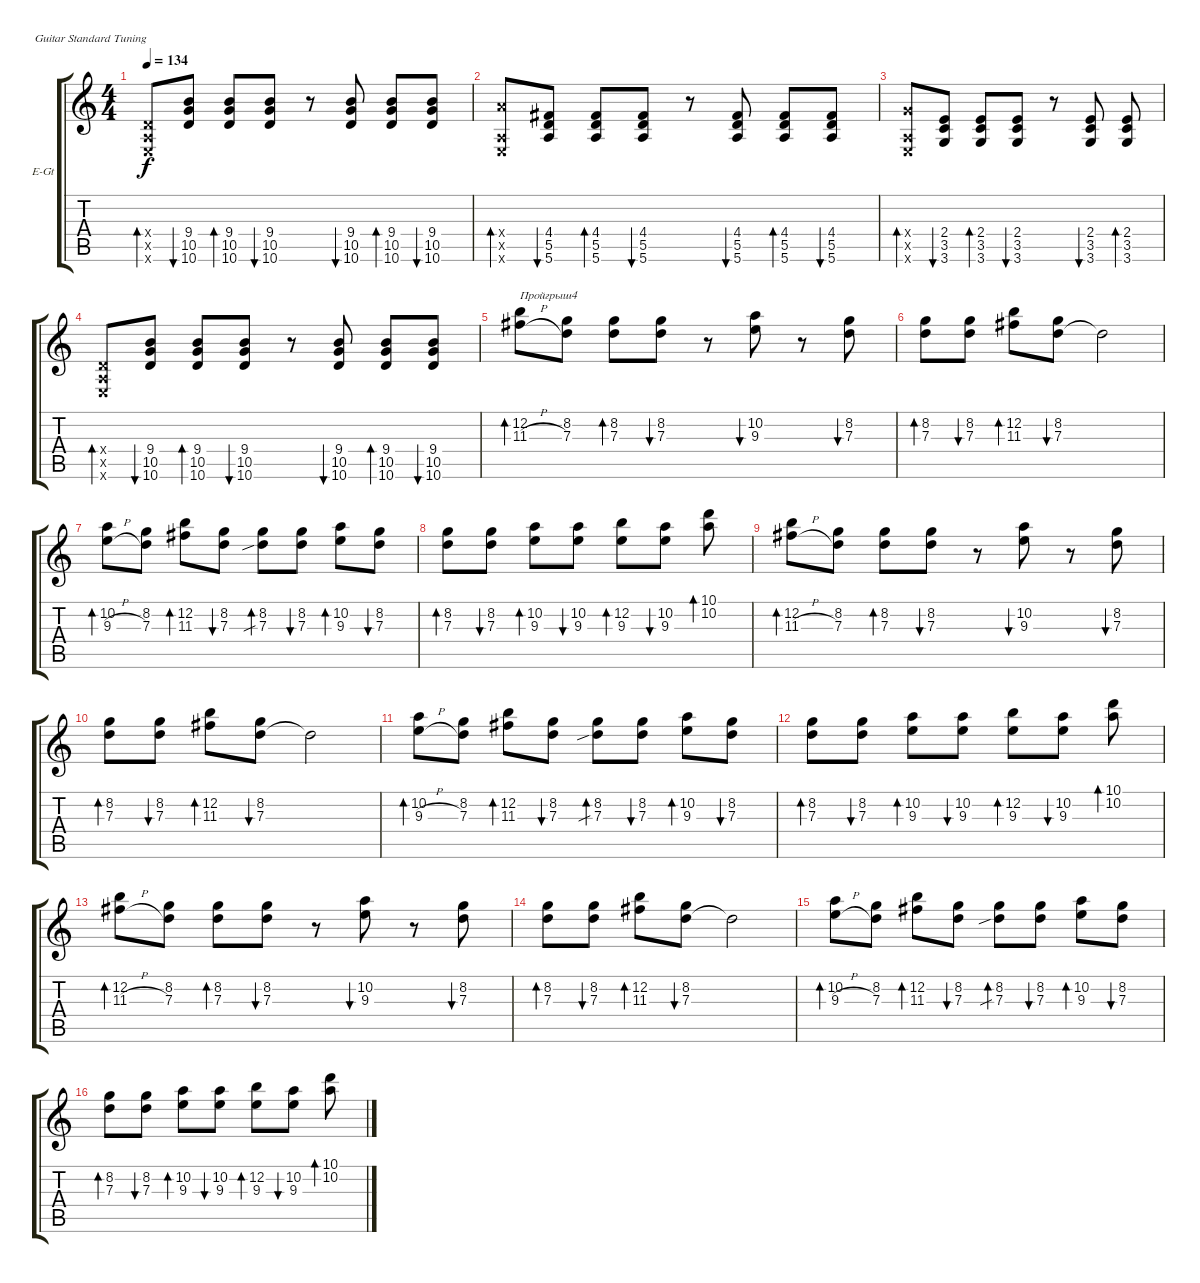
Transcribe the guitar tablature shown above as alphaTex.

\defaultSystemsLayout 4
\bracketExtendMode groupsimilarinstruments
\firstSystemTrackNameOrientation horizontal
\otherSystemsTrackNameOrientation horizontal
\track ("Партия Каспаряна" "E-Gt") {instrument overdrivenguitar}
\staff {score tabs}
\tuning (E4 B3 G3 D3 A2 E2)
\ts (4 4)
\tempo 134
\clef g2
\ks c
(0.4{x} 0.5{x} 0.6{x}).8{bd 60 dy f} (9.4 10.5 10.6).8{bu 60} (9.4 10.5 10.6).8{bd 60} (9.4 10.5 10.6).8{bu 60} r.8 (9.4 10.5 10.6).8{bu 60} (9.4 10.5 10.6).8{bd 60} (9.4 10.5 10.6).8{bu 60} |
(7.4{x} 0.5{x} 0.6{x}).8{bd 60} (4.4 5.5 5.6).8{bu 60} (4.4 5.5 5.6).8{bd 60} (4.4 5.5 5.6).8{bu 60} r.8 (4.4 5.5 5.6).8{bu 60} (4.4 5.5 5.6).8{bd 60} (4.4 5.5 5.6).8{bu 60} |
(5.4{x} 0.5{x} 0.6{x}).8{bd 60} (2.4 3.5 3.6).8{bu 60} (2.4 3.5 3.6).8{bd 60} (2.4 3.5 3.6).8{bu 60} r.8 (2.4 3.5 3.6).8{bu 60} (2.4 3.5 3.6).8{bd 60} |
(0.4{x} 0.5{x} 0.6{x}).8{bd 60} (9.4 10.5 10.6).8{bu 60} (9.4 10.5 10.6).8{bd 60} (9.4 10.5 10.6).8{bu 60} r.8 (9.4 10.5 10.6).8{bu 60} (9.4 10.5 10.6).8{bd 60} (9.4 10.5 10.6).8{bu 60} |
(11.3{h} 12.2).8{bd 60 txt "Пройгрыш4"} (8.2 7.3).8 (7.3 8.2).8{bd 60} (7.3 8.2).8{bu 60} r.8 (9.3 10.2).8{bu 60} r.8 (7.3 8.2).8{bu 60} |
(7.3 8.2).8{bd 60} (7.3 8.2).8{bu 60} (11.3 12.2).8{bd 60} (7.3 8.2).8{bu 60} 7.3{t}.2 |
(9.3{h} 10.2).8{bd 60} (7.3 8.2).8 (11.3 12.2).8{bd 60} (7.3 8.2).8{bu 60} (7.3{sib} 8.2).8{bd 60} (7.3 8.2).8{bu 60} (9.3 10.2).8{bd 60} (7.3 8.2).8{bu 60} |
(7.3 8.2).8{bd 60} (7.3 8.2).8{bu 60} (9.3 10.2).8{bd 60} (9.3 10.2).8{bu 60} (9.3 12.2).8{bd 60} (9.3 10.2).8{bu 60} (10.1 10.2).8{bd 59} |
(11.3{h} 12.2).8{bd 60} (8.2 7.3).8 (7.3 8.2).8{bd 60} (7.3 8.2).8{bu 60} r.8 (9.3 10.2).8{bu 60} r.8 (7.3 8.2).8{bu 60} |
(7.3 8.2).8{bd 60} (7.3 8.2).8{bu 60} (11.3 12.2).8{bd 60} (7.3 8.2).8{bu 60} 7.3{t}.2 |
(9.3{h} 10.2).8{bd 60} (7.3 8.2).8 (11.3 12.2).8{bd 60} (7.3 8.2).8{bu 60} (7.3{sib} 8.2).8{bd 60} (7.3 8.2).8{bu 60} (9.3 10.2).8{bd 60} (7.3 8.2).8{bu 60} |
(7.3 8.2).8{bd 60} (7.3 8.2).8{bu 60} (9.3 10.2).8{bd 60} (9.3 10.2).8{bu 60} (9.3 12.2).8{bd 60} (9.3 10.2).8{bu 60} (10.1 10.2).8{bd 58} |
(11.3{h} 12.2).8{bd 60} (8.2 7.3).8 (7.3 8.2).8{bd 60} (7.3 8.2).8{bu 60} r.8 (9.3 10.2).8{bu 60} r.8 (7.3 8.2).8{bu 60} |
(7.3 8.2).8{bd 60} (7.3 8.2).8{bu 60} (11.3 12.2).8{bd 60} (7.3 8.2).8{bu 60} 7.3{t}.2 |
(9.3{h} 10.2).8{bd 60} (7.3 8.2).8 (11.3 12.2).8{bd 60} (7.3 8.2).8{bu 60} (7.3{sib} 8.2).8{bd 60} (7.3 8.2).8{bu 60} (9.3 10.2).8{bd 60} (7.3 8.2).8{bu 60} |
(7.3 8.2).8{bd 60} (7.3 8.2).8{bu 60} (9.3 10.2).8{bd 60} (9.3 10.2).8{bu 60} (9.3 12.2).8{bd 60} (9.3 10.2).8{bu 60} (10.1 10.2).8{bd 59}
